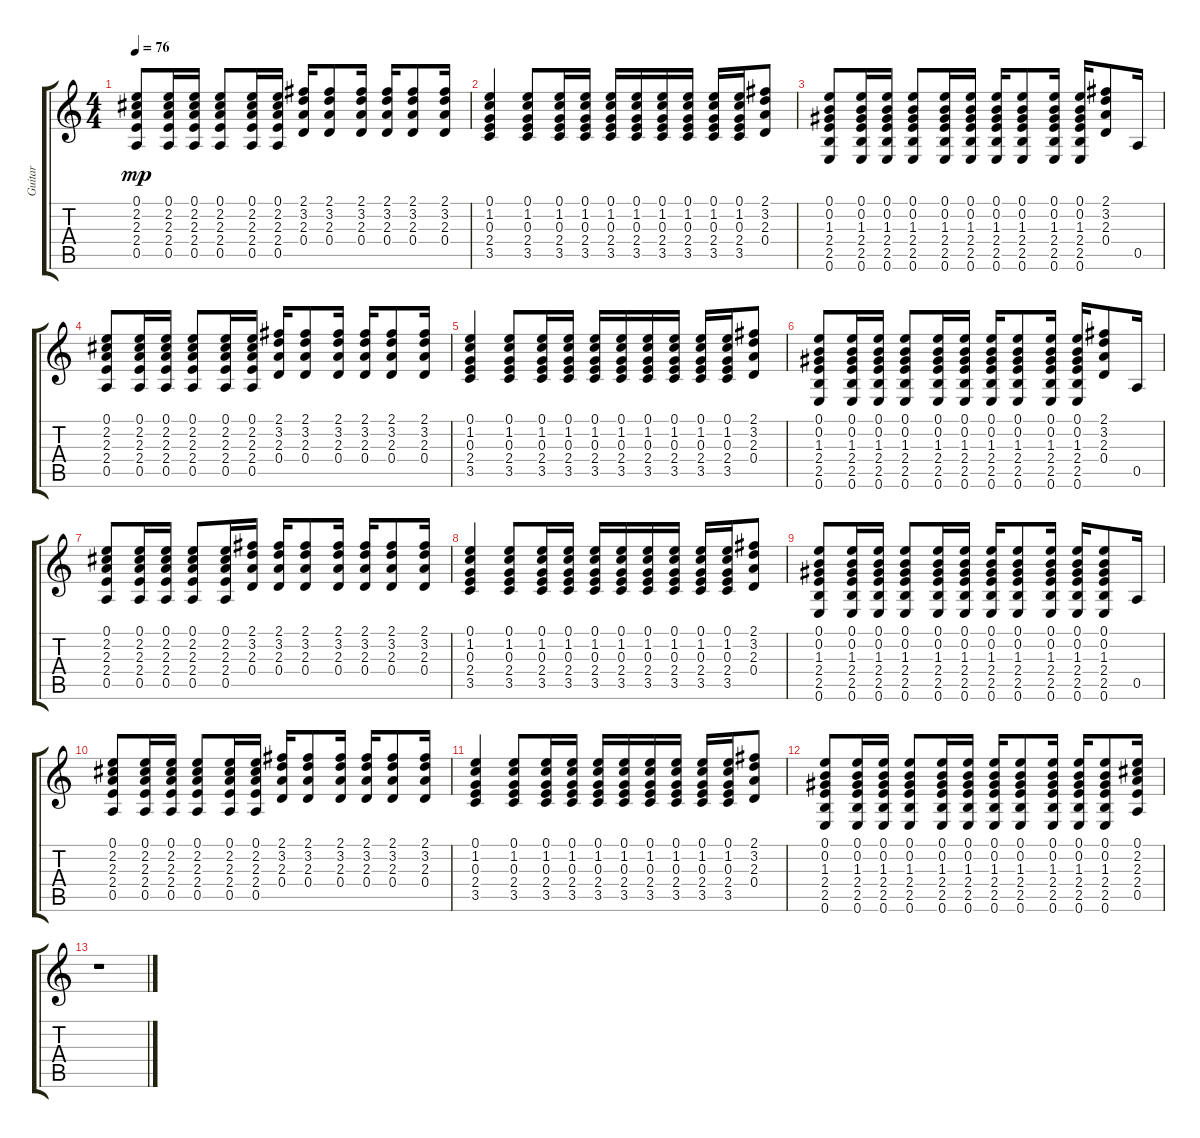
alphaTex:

\track ("Guitar" "Guitar") {instrument acousticguitarsteel}
\staff {score tabs}
\tuning (E4 B3 G3 D3 A2 E2) {hide}
\ts (4 4)
\tempo 76
\clef g2
\ks c
(0.1 2.2 2.3 2.4 0.5).8{dy mp} (0.1 2.2 2.3 2.4 0.5).16 (0.1 2.2 2.3 2.4 0.5).16 (0.1 2.2 2.3 2.4 0.5).8 (0.1 2.2 2.3 2.4 0.5).16 (0.1 2.2 2.3 2.4 0.5).16 (2.1 3.2 2.3 0.4).16 (2.1 3.2 2.3 0.4).8 (2.1 3.2 2.3 0.4).16 (2.1 3.2 2.3 0.4).16 (2.1 3.2 2.3 0.4).8 (2.1 3.2 2.3 0.4).16 |
(0.1 1.2 0.3 2.4 3.5).4 (0.1 1.2 0.3 2.4 3.5).8 (0.1 1.2 0.3 2.4 3.5).16 (0.1 1.2 0.3 2.4 3.5).16 (0.1 1.2 0.3 2.4 3.5).16 (0.1 1.2 0.3 2.4 3.5).16 (0.1 1.2 0.3 2.4 3.5).16 (0.1 1.2 0.3 2.4 3.5).16 (0.1 1.2 0.3 2.4 3.5).16 (0.1 1.2 0.3 2.4 3.5).16 (2.1 3.2 2.3 0.4).8 |
(0.1 0.2 1.3 2.4 2.5 0.6).8 (0.1 0.2 1.3 2.4 2.5 0.6).16 (0.1 0.2 1.3 2.4 2.5 0.6).16 (0.1 0.2 1.3 2.4 2.5 0.6).8 (0.1 0.2 1.3 2.4 2.5 0.6).16 (0.1 0.2 1.3 2.4 2.5 0.6).16 (0.1 0.2 1.3 2.4 2.5 0.6).16 (0.1 0.2 1.3 2.4 2.5 0.6).8 (0.1 0.2 1.3 2.4 2.5 0.6).16 (0.1 0.2 1.3 2.4 2.5 0.6).16 (2.1 3.2 2.3 0.4).8 0.5.16 |
(0.1 2.2 2.3 2.4 0.5).8 (0.1 2.2 2.3 2.4 0.5).16 (0.1 2.2 2.3 2.4 0.5).16 (0.1 2.2 2.3 2.4 0.5).8 (0.1 2.2 2.3 2.4 0.5).16 (0.1 2.2 2.3 2.4 0.5).16 (2.1 3.2 2.3 0.4).16 (2.1 3.2 2.3 0.4).8 (2.1 3.2 2.3 0.4).16 (2.1 3.2 2.3 0.4).16 (2.1 3.2 2.3 0.4).8 (2.1 3.2 2.3 0.4).16 |
(0.1 1.2 0.3 2.4 3.5).4 (0.1 1.2 0.3 2.4 3.5).8 (0.1 1.2 0.3 2.4 3.5).16 (0.1 1.2 0.3 2.4 3.5).16 (0.1 1.2 0.3 2.4 3.5).16 (0.1 1.2 0.3 2.4 3.5).16 (0.1 1.2 0.3 2.4 3.5).16 (0.1 1.2 0.3 2.4 3.5).16 (0.1 1.2 0.3 2.4 3.5).16 (0.1 1.2 0.3 2.4 3.5).16 (2.1 3.2 2.3 0.4).8 |
(0.1 0.2 1.3 2.4 2.5 0.6).8 (0.1 0.2 1.3 2.4 2.5 0.6).16 (0.1 0.2 1.3 2.4 2.5 0.6).16 (0.1 0.2 1.3 2.4 2.5 0.6).8 (0.1 0.2 1.3 2.4 2.5 0.6).16 (0.1 0.2 1.3 2.4 2.5 0.6).16 (0.1 0.2 1.3 2.4 2.5 0.6).16 (0.1 0.2 1.3 2.4 2.5 0.6).8 (0.1 0.2 1.3 2.4 2.5 0.6).16 (0.1 0.2 1.3 2.4 2.5 0.6).16 (2.1 3.2 2.3 0.4).8 0.5.16 |
(0.1 2.2 2.3 2.4 0.5).8 (0.1 2.2 2.3 2.4 0.5).16 (0.1 2.2 2.3 2.4 0.5).16 (0.1 2.2 2.3 2.4 0.5).8 (0.1 2.2 2.3 2.4 0.5).16 (2.1 3.2 2.3 0.4).16 (2.1 3.2 2.3 0.4).16 (2.1 3.2 2.3 0.4).8 (2.1 3.2 2.3 0.4).16 (2.1 3.2 2.3 0.4).16 (2.1 3.2 2.3 0.4).8 (2.1 3.2 2.3 0.4).16 |
(0.1 1.2 0.3 2.4 3.5).4 (0.1 1.2 0.3 2.4 3.5).8 (0.1 1.2 0.3 2.4 3.5).16 (0.1 1.2 0.3 2.4 3.5).16 (0.1 1.2 0.3 2.4 3.5).16 (0.1 1.2 0.3 2.4 3.5).16 (0.1 1.2 0.3 2.4 3.5).16 (0.1 1.2 0.3 2.4 3.5).16 (0.1 1.2 0.3 2.4 3.5).16 (0.1 1.2 0.3 2.4 3.5).16 (2.1 3.2 2.3 0.4).8 |
(0.1 0.2 1.3 2.4 2.5 0.6).8 (0.1 0.2 1.3 2.4 2.5 0.6).16 (0.1 0.2 1.3 2.4 2.5 0.6).16 (0.1 0.2 1.3 2.4 2.5 0.6).8 (0.1 0.2 1.3 2.4 2.5 0.6).16 (0.1 0.2 1.3 2.4 2.5 0.6).16 (0.1 0.2 1.3 2.4 2.5 0.6).16 (0.1 0.2 1.3 2.4 2.5 0.6).8 (0.1 0.2 1.3 2.4 2.5 0.6).16 (0.1 0.2 1.3 2.4 2.5 0.6).16 (0.1 0.2 1.3 2.4 2.5 0.6).8 0.5.16 |
(0.1 2.2 2.3 2.4 0.5).8 (0.1 2.2 2.3 2.4 0.5).16 (0.1 2.2 2.3 2.4 0.5).16 (0.1 2.2 2.3 2.4 0.5).8 (0.1 2.2 2.3 2.4 0.5).16 (0.1 2.2 2.3 2.4 0.5).16 (2.1 3.2 2.3 0.4).16 (2.1 3.2 2.3 0.4).8 (2.1 3.2 2.3 0.4).16 (2.1 3.2 2.3 0.4).16 (2.1 3.2 2.3 0.4).8 (2.1 3.2 2.3 0.4).16 |
(0.1 1.2 0.3 2.4 3.5).4 (0.1 1.2 0.3 2.4 3.5).8 (0.1 1.2 0.3 2.4 3.5).16 (0.1 1.2 0.3 2.4 3.5).16 (0.1 1.2 0.3 2.4 3.5).16 (0.1 1.2 0.3 2.4 3.5).16 (0.1 1.2 0.3 2.4 3.5).16 (0.1 1.2 0.3 2.4 3.5).16 (0.1 1.2 0.3 2.4 3.5).16 (0.1 1.2 0.3 2.4 3.5).16 (2.1 3.2 2.3 0.4).8 |
(0.1 0.2 1.3 2.4 2.5 0.6).8 (0.1 0.2 1.3 2.4 2.5 0.6).16 (0.1 0.2 1.3 2.4 2.5 0.6).16 (0.1 0.2 1.3 2.4 2.5 0.6).8 (0.1 0.2 1.3 2.4 2.5 0.6).16 (0.1 0.2 1.3 2.4 2.5 0.6).16 (0.1 0.2 1.3 2.4 2.5 0.6).16 (0.1 0.2 1.3 2.4 2.5 0.6).8 (0.1 0.2 1.3 2.4 2.5 0.6).16 (0.1 0.2 1.3 2.4 2.5 0.6).16 (0.1 0.2 1.3 2.4 2.5 0.6).8 (0.1 2.2 2.3 2.4 0.5).16 |
r.1
